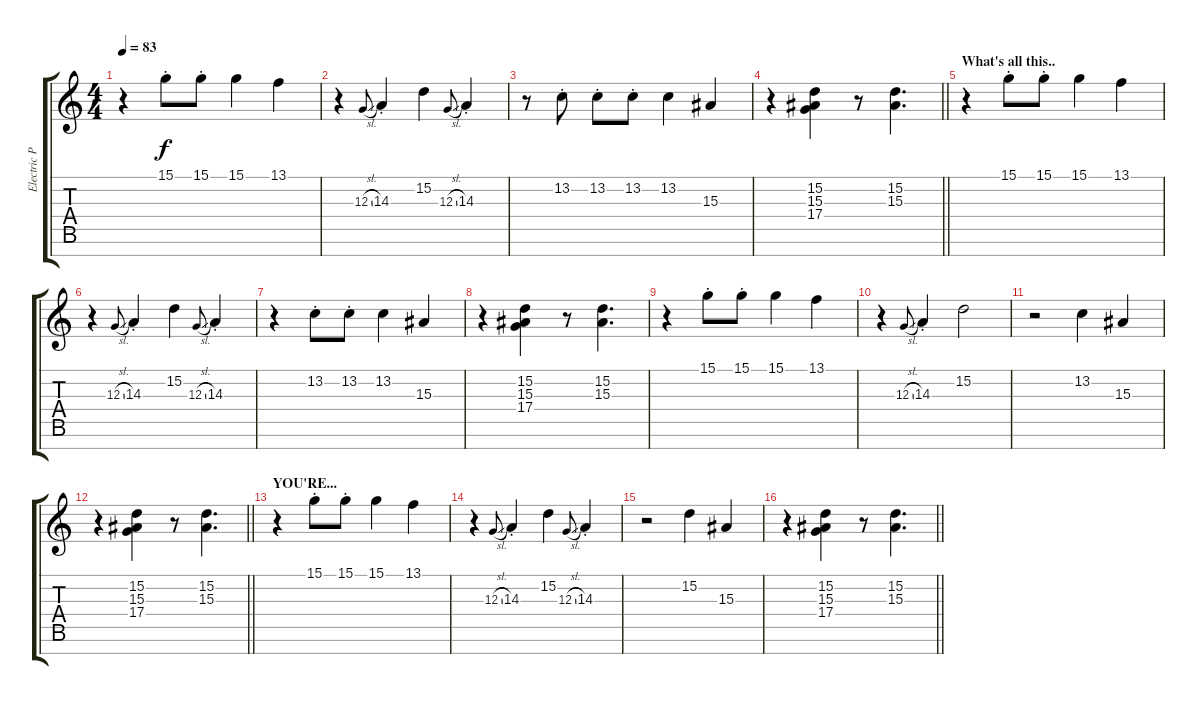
\track ("Electric Piano L (Keith)" "Electric P") {instrument electricpiano2}
\staff {score tabs}
\tuning (E4 B3 G3 D3 A2 E2 B1) {hide}
\ts (4 4)
\tempo 83
\clef g2
\ks c
r.4{dy f} 15.1{st}.8 15.1{st}.8 15.1.4 13.1.4 |
r.4 12.3{sl}.8{gr onbeat} 14.3{st}.4 15.2.4 12.3{sl}.8{gr onbeat} 14.3{st}.4 |
r.8 13.2{st}.8 13.2{st}.8 13.2{st}.8 13.2.4 15.3.4 |
\barLineRight lightlight
r.4 (15.2 15.3 17.4).4 r.8 (15.2 15.3).4{d} |
\section ("" "What's all this..")
r.4 15.1{st}.8 15.1{st}.8 15.1.4 13.1.4 |
r.4 12.3{sl}.8{gr onbeat} 14.3{st}.4 15.2.4 12.3{sl}.8{gr onbeat} 14.3{st}.4 |
r.4 13.2{st}.8 13.2{st}.8 13.2.4 15.3.4 |
r.4 (15.2 15.3 17.4).4 r.8 (15.2 15.3).4{d} |
r.4 15.1{st}.8 15.1{st}.8 15.1.4 13.1.4 |
r.4 12.3{sl}.8{gr onbeat} 14.3{st}.4 15.2.2 |
r.2 13.2.4 15.3.4 |
\barLineRight lightlight
r.4 (15.2 15.3 17.4).4 r.8 (15.2 15.3).4{d} |
\section ("" "YOU'RE...")
r.4 15.1{st}.8 15.1{st}.8 15.1.4 13.1.4 |
r.4 12.3{sl}.8{gr onbeat} 14.3{st}.4 15.2.4 12.3{sl}.8{gr onbeat} 14.3{st}.4 |
r.2 15.2.4 15.3.4 |
\barLineRight lightlight
r.4 (15.2 15.3 17.4).4 r.8 (15.2 15.3).4{d}
